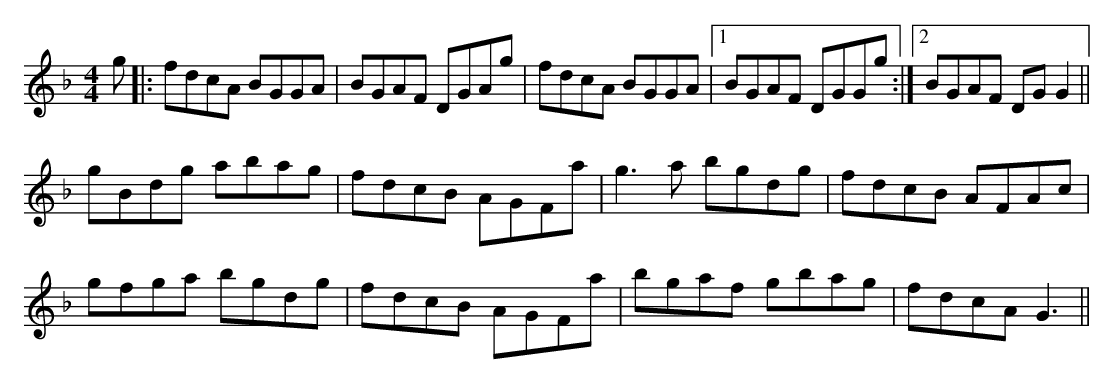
X:1
M:4/4
K:Gdor
g|:fdcA BGGA|BGAF DGAg|fdcA BGGA|1 BGAF DGGg:|2 BGAF DGG2||
gBdg abag|fdcB AGFa|g3a bgdg|fdcB AFAc|
gfga bgdg|fdcB AGFa|bgaf gbag|fdcA G3||
